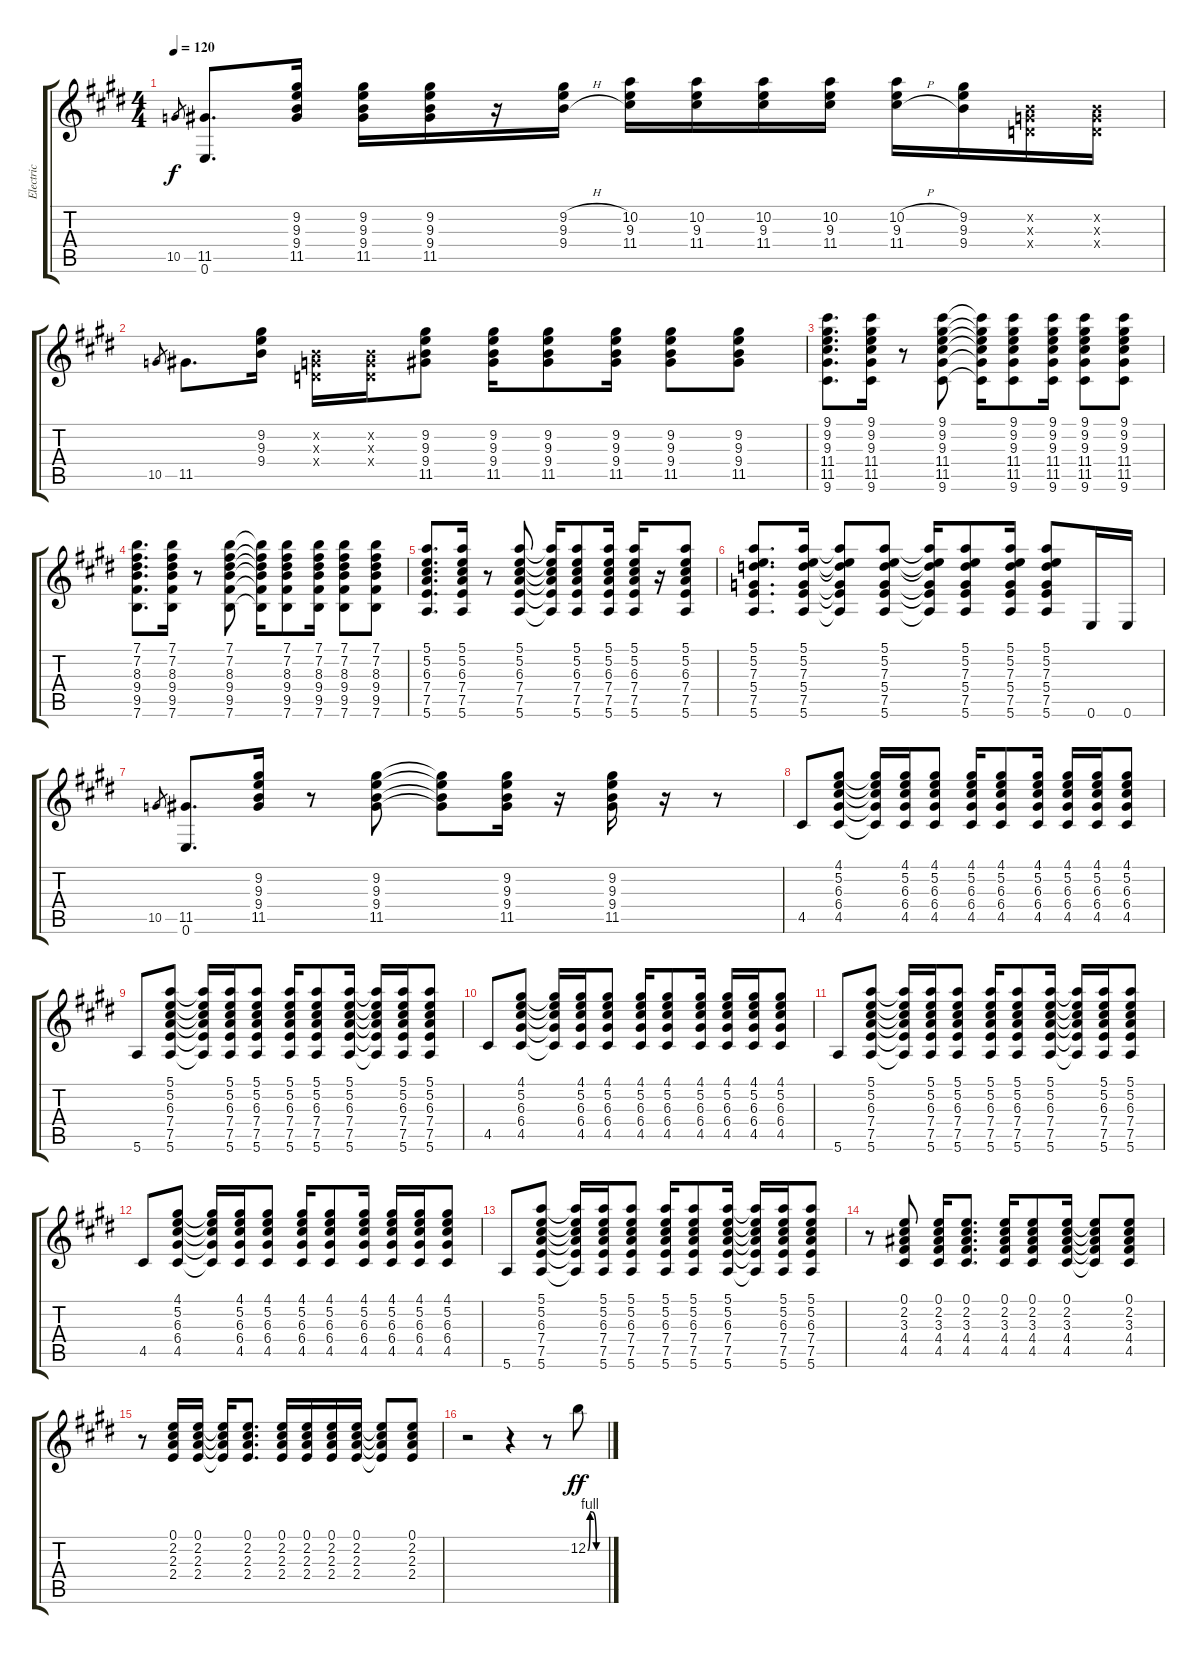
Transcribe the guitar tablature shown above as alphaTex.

\track ("Electric" "Electric") {instrument electricguitarjazz}
\staff {score tabs}
\tuning (E4 B3 G3 D3 A2 E2) {hide}
\ts (4 4)
\tempo 120
\clef g2
\ks e
10.5.8{gr dy f} (11.5 0.6).8{d} (9.2 9.3 9.4 11.5).16 (9.2 9.3 9.4 11.5).16 (9.2 9.3 9.4 11.5).16 r.16 (9.2{h} 9.3{h} 9.4{h}).16 (10.2 9.3 11.4).16 (10.2 9.3 11.4).16 (10.2 9.3 11.4).16 (10.2 9.3 11.4).16 (10.2{h} 9.3{h} 11.4{h}).16 (9.2 9.3 9.4).16 (0.2{x} 0.3{x} 0.4{x}).16 (0.2{x} 0.3{x} 0.4{x}).16 |
10.5.8{gr} 11.5.8{d} (9.2 9.3 9.4).16 (0.2{x} 0.3{x} 0.4{x}).16 (0.2{x} 0.3{x} 0.4{x}).16 (9.2 9.3 9.4 11.5).8 (9.2 9.3 9.4 11.5).16 (9.2 9.3 9.4 11.5).8 (9.2 9.3 9.4 11.5).16 (9.2 9.3 9.4 11.5).8 (9.2 9.3 9.4 11.5).8 |
(9.1 9.2 9.3 11.4 11.5 9.6).8{d} (9.1 9.2 9.3 11.4 11.5 9.6).16 r.8 (9.1 9.2 9.3 11.4 11.5 9.6).8 (9.1{t} 9.2{t} 9.3{t} 11.4{t} 11.5{t} 9.6{t}).16 (9.1 9.2 9.3 11.4 11.5 9.6).8 (9.1 9.2 9.3 11.4 11.5 9.6).16 (9.1 9.2 9.3 11.4 11.5 9.6).8 (9.1 9.2 9.3 11.4 11.5 9.6).8 |
(7.1 7.2 8.3 9.4 9.5 7.6).8{d} (7.1 7.2 8.3 9.4 9.5 7.6).16 r.8 (7.1 7.2 8.3 9.4 9.5 7.6).8 (7.1{t} 7.2{t} 8.3{t} 9.4{t} 9.5{t} 7.6{t}).16 (7.1 7.2 8.3 9.4 9.5 7.6).8 (7.1 7.2 8.3 9.4 9.5 7.6).16 (7.1 7.2 8.3 9.4 9.5 7.6).8 (7.1 7.2 8.3 9.4 9.5 7.6).8 |
(5.1 5.2 6.3 7.4 7.5 5.6).8{d} (5.1 5.2 6.3 7.4 7.5 5.6).16 r.8 (5.1 5.2 6.3 7.4 7.5 5.6).8 (5.1{t} 5.2{t} 6.3{t} 7.4{t} 7.5{t} 5.6{t}).16 (5.1 5.2 6.3 7.4 7.5 5.6).8 (5.1 5.2 6.3 7.4 7.5 5.6).16 (5.1 5.2 6.3 7.4 7.5 5.6).16 r.16 (5.1 5.2 6.3 7.4 7.5 5.6).8 |
(5.1 5.2 7.3 5.4 7.5 5.6).8{d} (5.1 5.2 7.3 5.4 7.5 5.6).16 (5.1{t} 5.2{t} 7.3{t} 5.4{t} 7.5{t} 5.6{t}).8 (5.1 5.2 7.3 5.4 7.5 5.6).8 (5.1{t} 5.2{t} 7.3{t} 5.4{t} 7.5{t} 5.6{t}).16 (5.1 5.2 7.3 5.4 7.5 5.6).8 (5.1 5.2 7.3 5.4 7.5 5.6).16 (5.1 5.2 7.3 5.4 7.5 5.6).8 0.6.16 0.6.16 |
10.5.8{gr} (11.5 0.6).8{d} (9.2 9.3 9.4 11.5).16 r.8 (9.2 9.3 9.4 11.5).8 (9.2{t} 9.3{t} 9.4{t} 11.5{t}).8 (9.2 9.3 9.4 11.5).16 r.16 (9.2 9.3 9.4 11.5).16 r.16 r.8 |
4.5.8 (4.1 5.2 6.3 6.4 4.5).8 (4.1{t} 5.2{t} 6.3{t} 6.4{t} 4.5{t}).16 (4.1 5.2 6.3 6.4 4.5).16 (4.1 5.2 6.3 6.4 4.5).8 (4.1 5.2 6.3 6.4 4.5).16 (4.1 5.2 6.3 6.4 4.5).8 (4.1 5.2 6.3 6.4 4.5).16 (4.1 5.2 6.3 6.4 4.5).16 (4.1 5.2 6.3 6.4 4.5).16 (4.1 5.2 6.3 6.4 4.5).8 |
5.6.8 (5.1 5.2 6.3 7.4 7.5 5.6).8 (5.1{t} 5.2{t} 6.3{t} 7.4{t} 7.5{t} 5.6{t}).16 (5.1 5.2 6.3 7.4 7.5 5.6).16 (5.1 5.2 6.3 7.4 7.5 5.6).8 (5.1 5.2 6.3 7.4 7.5 5.6).16 (5.1 5.2 6.3 7.4 7.5 5.6).8 (5.1 5.2 6.3 7.4 7.5 5.6).16 (5.1{t} 5.2{t} 6.3{t} 7.4{t} 7.5{t} 5.6{t}).16 (5.1 5.2 6.3 7.4 7.5 5.6).16 (5.1 5.2 6.3 7.4 7.5 5.6).8 |
4.5.8 (4.1 5.2 6.3 6.4 4.5).8 (4.1{t} 5.2{t} 6.3{t} 6.4{t} 4.5{t}).16 (4.1 5.2 6.3 6.4 4.5).16 (4.1 5.2 6.3 6.4 4.5).8 (4.1 5.2 6.3 6.4 4.5).16 (4.1 5.2 6.3 6.4 4.5).8 (4.1 5.2 6.3 6.4 4.5).16 (4.1 5.2 6.3 6.4 4.5).16 (4.1 5.2 6.3 6.4 4.5).16 (4.1 5.2 6.3 6.4 4.5).8 |
5.6.8 (5.1 5.2 6.3 7.4 7.5 5.6).8 (5.1{t} 5.2{t} 6.3{t} 7.4{t} 7.5{t} 5.6{t}).16 (5.1 5.2 6.3 7.4 7.5 5.6).16 (5.1 5.2 6.3 7.4 7.5 5.6).8 (5.1 5.2 6.3 7.4 7.5 5.6).16 (5.1 5.2 6.3 7.4 7.5 5.6).8 (5.1 5.2 6.3 7.4 7.5 5.6).16 (5.1{t} 5.2{t} 6.3{t} 7.4{t} 7.5{t} 5.6{t}).16 (5.1 5.2 6.3 7.4 7.5 5.6).16 (5.1 5.2 6.3 7.4 7.5 5.6).8 |
4.5.8 (4.1 5.2 6.3 6.4 4.5).8 (4.1{t} 5.2{t} 6.3{t} 6.4{t} 4.5{t}).16 (4.1 5.2 6.3 6.4 4.5).16 (4.1 5.2 6.3 6.4 4.5).8 (4.1 5.2 6.3 6.4 4.5).16 (4.1 5.2 6.3 6.4 4.5).8 (4.1 5.2 6.3 6.4 4.5).16 (4.1 5.2 6.3 6.4 4.5).16 (4.1 5.2 6.3 6.4 4.5).16 (4.1 5.2 6.3 6.4 4.5).8 |
5.6.8 (5.1 5.2 6.3 7.4 7.5 5.6).8 (5.1{t} 5.2{t} 6.3{t} 7.4{t} 7.5{t} 5.6{t}).16 (5.1 5.2 6.3 7.4 7.5 5.6).16 (5.1 5.2 6.3 7.4 7.5 5.6).8 (5.1 5.2 6.3 7.4 7.5 5.6).16 (5.1 5.2 6.3 7.4 7.5 5.6).8 (5.1 5.2 6.3 7.4 7.5 5.6).16 (5.1{t} 5.2{t} 6.3{t} 7.4{t} 7.5{t} 5.6{t}).16 (5.1 5.2 6.3 7.4 7.5 5.6).16 (5.1 5.2 6.3 7.4 7.5 5.6).8 |
r.8 (0.1 2.2 3.3 4.4 4.5).8 (0.1 2.2 3.3 4.4 4.5).16 (0.1 2.2 3.3 4.4 4.5).8{d} (0.1 2.2 3.3 4.4 4.5).16 (0.1 2.2 3.3 4.4 4.5).8 (0.1 2.2 3.3 4.4 4.5).16 (0.1{t} 2.2{t} 3.3{t} 4.4{t} 4.5{t}).8 (0.1 2.2 3.3 4.4 4.5).8 |
r.8 (0.1 2.2 2.3 2.4).16 (0.1 2.2 2.3 2.4).16 (0.1{t} 2.2{t} 2.3{t} 2.4{t}).16 (0.1 2.2 2.3 2.4).8{d} (0.1 2.2 2.3 2.4).16 (0.1 2.2 2.3 2.4).16 (0.1 2.2 2.3 2.4).16 (0.1 2.2 2.3 2.4).16 (0.1{t} 2.2{t} 2.3{t} 2.4{t}).8 (0.1 2.2 2.3 2.4).8 |
r.2{volume 14} r.4 r.8 12.2{be (custom 0 0 8 4 15 4 30 0 60 0)}.8{dy ff}
